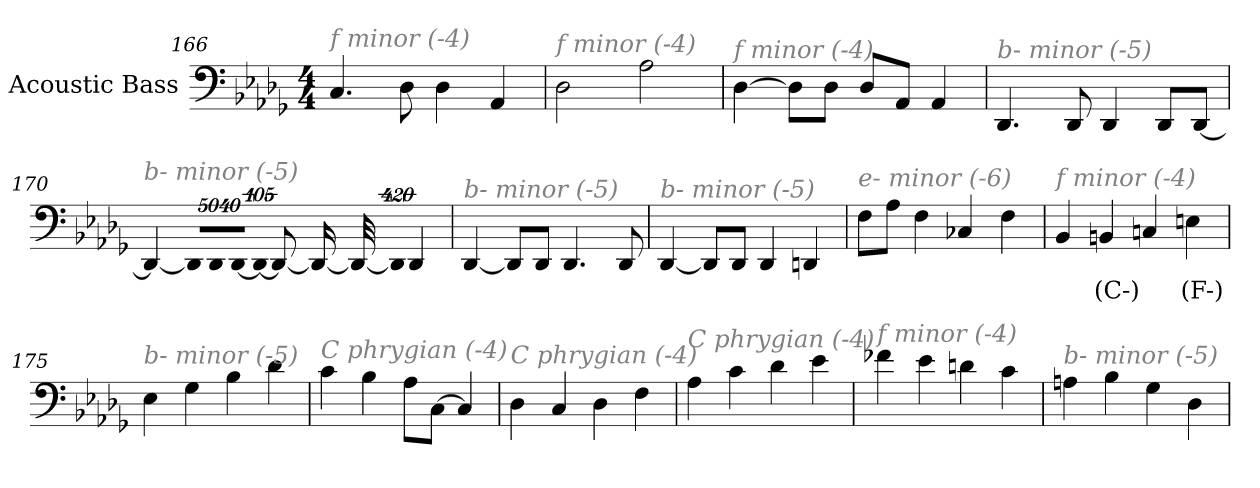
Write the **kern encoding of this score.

**kern	**text
*part1	*part1
*staff1	*staff1
*I"Acoustic Bass	*
*clefF4	*
*ITrd7c12	*
*k[b-e-a-d-g-]	*
*D-:	*
*M4/4	*
=166	=166
!LO:TX:i:color=#808080:t=f minor (-4)	!
4.CC	.
8DD-	.
4DD-	.
4AAA-	.
=167	=167
!LO:TX:i:color=#808080:t=f minor (-4)	!
2DD-	.
2AA-	.
=168	=168
!LO:TX:i:color=#808080:t=f minor (-4)	!
[4DD-	.
8DD-L]	.
8DD-J	.
8DD-L	.
8AAA-J	.
4AAA-	.
=169	=169
!LO:TX:i:color=#808080:t=b- minor (-5)	!
4.DDD-	.
8DDD-	.
4DDD-	.
8DDD-L	.
[8DDD-J	.
=170	=170
!LO:TX:i:color=#808080:t=b- minor (-5)	!
4DDD-_	.
!LO:N:vis=8	!
40320%3347DDD-L]	.
!LO:N:vis=8	!
40320%3347DDD-	.
!LO:N:vis=8	!
[40320%3347DDD-J	.
!LO:N:vis=1024	!
13440%13DDD-_	.
8DDD-_	.
16DDD-_	.
32DDD-_	.
!LO:N:vis=1024%31	!
13440%407DDD-]	.
4DDD-	.
=171	=171
!LO:TX:i:color=#808080:t=b- minor (-5)	!
[4DDD-	.
8DDD-L]	.
8DDD-J	.
4.DDD-	.
8DDD-	.
=172	=172
!LO:TX:i:color=#808080:t=b- minor (-5)	!
[4DDD-	.
8DDD-L]	.
8DDD-J	.
4DDD-	.
4DDDn	.
=173	=173
!LO:TX:i:color=#808080:t=e- minor (-6)	!
8FFL	.
8AA-J	.
4FF	.
4CC-X	.
4FF	.
=174	=174
!LO:TX:i:color=#808080:t=f minor (-4)	!
4BBB-	.
4BBBni	(C-)
4CCn	.
4EEni	(F-)
=175	=175
!LO:TX:i:color=#808080:t=b- minor (-5)	!
4EE-	.
4GG-	.
4BB-	.
4D-	.
=176	=176
!LO:TX:i:color=#808080:t=C phrygian (-4)	!
4C	.
4BB-	.
8AA-L	.
[8CCJ	.
4CC]	.
=177	=177
!LO:TX:i:color=#808080:t=C phrygian (-4)	!
4DD-	.
4CC	.
4DD-	.
4FF	.
=178	=178
!LO:TX:i:color=#808080:t=C phrygian (-4)	!
4AA-	.
4C	.
4D-	.
4E-	.
=179	=179
!LO:TX:i:color=#808080:t=f minor (-4)	!
4F-Xj	.
4E-	.
4Dn	.
4C	.
=180	=180
!LO:TX:i:color=#808080:t=b- minor (-5)	!
4AAn	.
4BB-	.
4GG-	.
4DD-	.
=	=
*-	*-
